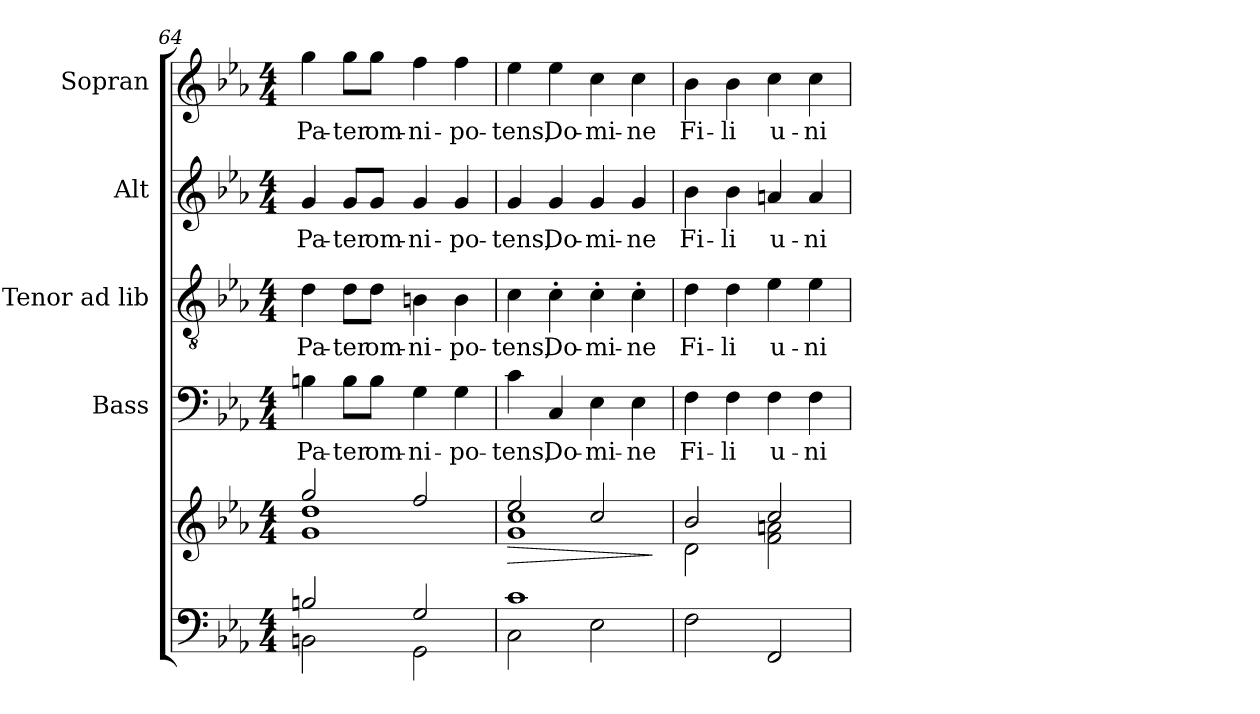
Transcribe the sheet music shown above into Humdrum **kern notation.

**kern	**kern	**dynam	**kern	**text	**kern	**text	**kern	**text	**kern	**text
*part5	*part5	*part5	*part4	*part4	*part3	*part3	*part2	*part2	*part1	*part1
*staff6	*staff5	*staff5/6	*staff4	*staff4	*staff3	*staff3	*staff2	*staff2	*staff1	*staff1
*	*	*	*I"Bass	*	*I"Tenor ad lib	*	*I"Alt	*	*I"Sopran	*
*	*	*	*I'B	*	*I'T	*	*I'A	*	*I'S	*
*clefF4	*clefG2	*	*clefF4	*	*clefGv2	*	*clefG2	*	*clefG2	*
*k[b-e-a-]	*k[b-e-a-]	*	*k[b-e-a-]	*	*k[b-e-a-]	*	*k[b-e-a-]	*	*k[b-e-a-]	*
*E-:	*E-:	*	*E-:	*	*E-:	*	*E-:	*	*E-:	*
*M4/4	*M4/4	*	*M4/4	*	*M4/4	*	*M4/4	*	*M4/4	*
=64	=64	=64	=64	=64	=64	=64	=64	=64	=64	=64
*^	*^	*	*	*	*	*	*	*	*	*
!	!	!	!	!	!	!LO:LY:b	!	!LO:LY:b	!	!LO:LY:b	!	!LO:LY:b
2Bn/	2BBn\	2gg/	1g 1dd	.	4Bn\	Pa-	4d\	Pa-	4g/	Pa-	4gg\	Pa-
!	!	!	!	!	!	!LO:LY:b	!	!LO:LY:b	!	!LO:LY:b	!	!LO:LY:b
.	.	.	.	.	8B\L	-ter	8d\L	-ter	8g/L	-ter	8gg\L	-ter
!	!	!	!	!	!	!LO:LY:b	!	!LO:LY:b	!	!LO:LY:b	!	!LO:LY:b
.	.	.	.	.	8B\J	om-	8d\J	om-	8g/J	om-	8gg\J	om-
!	!	!	!	!	!	!LO:LY:b	!	!LO:LY:b	!	!LO:LY:b	!	!LO:LY:b
2G/	2GG\	2ff/	.	.	4G\	-ni-	4Bn\	-ni-	4g/	-ni-	4ff\	-ni-
!	!	!	!	!	!	!LO:LY:b	!	!LO:LY:b	!	!LO:LY:b	!	!LO:LY:b
.	.	.	.	.	4G\	-po-	4B\	-po-	4g/	-po-	4ff\	-po-
=65	=65	=65	=65	=65	=65	=65	=65	=65	=65	=65	=65	=65
!	!	!	!	!LO:HP:b	!	!LO:LY:b	!	!LO:LY:b	!	!LO:LY:b	!	!LO:LY:b
1c	2C\	2ee-/	1g 1cc	>	4c\	-tens,	4c\	-tens,	4g/	-tens,	4ee-\	-tens,
!	!	!	!	!	!	!LO:LY:b	!	!LO:LY:b	!	!LO:LY:b	!	!LO:LY:b
.	.	.	.	.	4C/	Do-	4c'>\	Do-	4g/	Do-	4ee-\	Do-
!	!	!	!	!	!	!LO:LY:b	!	!LO:LY:b	!	!LO:LY:b	!	!LO:LY:b
.	2E-\	2cc/	.	.	4E-\	-mi-	4c'>\	-mi-	4g/	-mi-	4cc\	-mi-
!	!	!	!	!	!	!LO:LY:b	!	!LO:LY:b	!	!LO:LY:b	!	!LO:LY:b
.	.	.	.	.	4E-\	-ne	4c'>\	-ne	4g/	-ne	4cc\	-ne
*v	*v	*	*	*	*	*	*	*	*	*	*	*
*	*v	*v	*	*	*	*	*	*	*	*	*
.	.	]	.	.	.	.	.	.	.	.
=66	=66	=66	=66	=66	=66	=66	=66	=66	=66	=66
*	*^	*	*	*	*	*	*	*	*	*
!	!	!	!	!	!LO:LY:b	!	!LO:LY:b	!	!LO:LY:b	!	!LO:LY:b
2F\	2b-/	2d\	.	4F\	Fi-	4d\	Fi-	4b-\	Fi-	4b-\	Fi-
!	!	!	!	!	!LO:LY:b	!	!LO:LY:b	!	!LO:LY:b	!	!LO:LY:b
.	.	.	.	4F\	-li	4d\	-li	4b-\	-li	4b-\	-li
!	!	!	!	!	!LO:LY:b	!	!LO:LY:b	!	!LO:LY:b	!	!LO:LY:b
2FF/	2cc/	2f\ 2an\	.	4F\	u-	4e-\	u-	4an/	u-	4cc\	u-
!	!	!	!	!	!LO:LY:b	!	!LO:LY:b	!	!LO:LY:b	!	!LO:LY:b
.	.	.	.	4F\	-ni-	4e-\	-ni-	4a/	-ni-	4cc\	-ni-
*	*v	*v	*	*	*	*	*	*	*	*	*
=	=	=	=	=	=	=	=	=	=	=
*-	*-	*-	*-	*-	*-	*-	*-	*-	*-	*-
